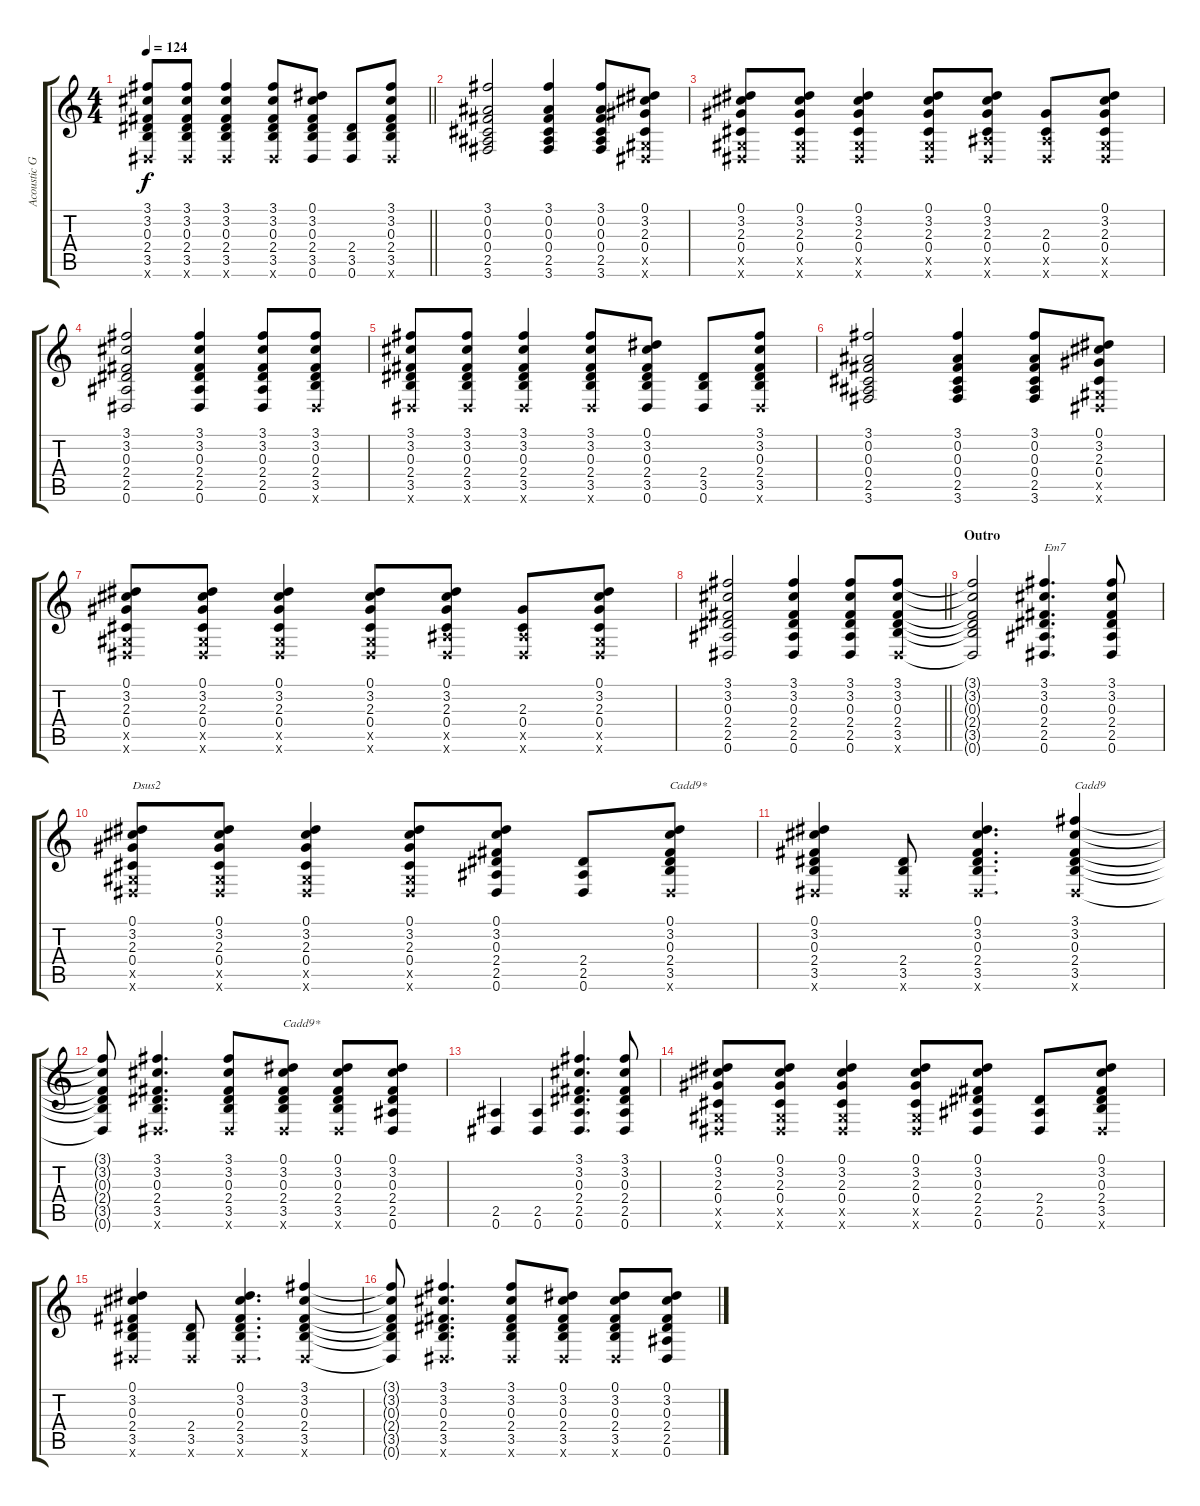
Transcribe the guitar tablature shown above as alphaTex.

\track ("Acoustic Guitar" "Acoustic G") {instrument acousticguitarsteel}
\staff {score tabs}
\tuning (Eb4 Bb3 Gb3 Db3 Ab2 Eb2) {hide}
\ts (4 4)
\tempo 124
\clef g2
\barLineRight lightlight
\ks c
(3.1 3.2 0.3 2.4 3.5 0.6{x}).8{dy f} (3.1 3.2 0.3 2.4 3.5 0.6{x}).8 (3.1 3.2 0.3 2.4 3.5 0.6{x}).4 (3.1 3.2 0.3 2.4 3.5 0.6{x}).8 (0.1 3.2 0.3 2.4 3.5 0.6).8 (2.4 3.5 0.6).8 (3.1 3.2 0.3 2.4 3.5 0.6{x}).8 |
(3.1 0.2 0.3 0.4 2.5 3.6).2 (3.1 0.2 0.3 0.4 2.5 3.6).4 (3.1 0.2 0.3 0.4 2.5 3.6).8 (0.1 3.2 2.3 0.4 0.5{x} 0.6{x}).8 |
(0.1 3.2 2.3 0.4 0.5{x} 0.6{x}).8 (0.1 3.2 2.3 0.4 0.5{x} 0.6{x}).8 (0.1 3.2 2.3 0.4 0.5{x} 0.6{x}).4 (0.1 3.2 2.3 0.4 0.5{x} 0.6{x}).8 (0.1 3.2 2.3 0.4 2.5{x} 0.6{x}).8 (2.3 0.4 2.5{x} 0.6{x}).8 (0.1 3.2 2.3 0.4 0.5{x} 0.6{x}).8 |
(3.1 3.2 0.3 2.4 2.5 0.6).2 (3.1 3.2 0.3 2.4 2.5 0.6).4 (3.1 3.2 0.3 2.4 2.5 0.6).8 (3.1 3.2 0.3 2.4 3.5 0.6{x}).8 |
(3.1 3.2 0.3 2.4 3.5 0.6{x}).8 (3.1 3.2 0.3 2.4 3.5 0.6{x}).8 (3.1 3.2 0.3 2.4 3.5 0.6{x}).4 (3.1 3.2 0.3 2.4 3.5 0.6{x}).8 (0.1 3.2 0.3 2.4 3.5 0.6).8 (2.4 3.5 0.6).8 (3.1 3.2 0.3 2.4 3.5 0.6{x}).8 |
(3.1 0.2 0.3 0.4 2.5 3.6).2 (3.1 0.2 0.3 0.4 2.5 3.6).4 (3.1 0.2 0.3 0.4 2.5 3.6).8 (0.1 3.2 2.3 0.4 0.5{x} 0.6{x}).8 |
(0.1 3.2 2.3 0.4 0.5{x} 0.6{x}).8 (0.1 3.2 2.3 0.4 0.5{x} 0.6{x}).8 (0.1 3.2 2.3 0.4 0.5{x} 0.6{x}).4 (0.1 3.2 2.3 0.4 0.5{x} 0.6{x}).8 (0.1 3.2 2.3 0.4 2.5{x} 0.6{x}).8 (2.3 0.4 2.5{x} 0.6{x}).8 (0.1 3.2 2.3 0.4 0.5{x} 0.6{x}).8 |
\barLineRight lightlight
(3.1 3.2 0.3 2.4 2.5 0.6).2 (3.1 3.2 0.3 2.4 2.5 0.6).4 (3.1 3.2 0.3 2.4 2.5 0.6).8 (3.1 3.2 0.3 2.4 3.5 0.6{x}).8 |
\section ("" "Outro")
(3.1{t} 3.2{t} 0.3{t} 2.4{t} 3.5{t} 0.6{t}).2 (3.1 3.2 0.3 2.4 2.5 0.6).4{d txt "Em7"} (3.1 3.2 0.3 2.4 2.5 0.6).8 |
(0.1 3.2 2.3 0.4 0.5{x} 0.6{x}).8{txt "Dsus2"} (0.1 3.2 2.3 0.4 0.5{x} 0.6{x}).8 (0.1 3.2 2.3 0.4 0.5{x} 0.6{x}).4 (0.1 3.2 2.3 0.4 0.5{x} 0.6{x}).8 (0.1 3.2 0.3 2.4 2.5 0.6).8 (2.4 2.5 0.6).8 (0.1 3.2 0.3 2.4 3.5 0.6{x}).8{txt "Cadd9*"} |
(0.1 3.2 0.3 2.4 3.5 0.6{x}).4 (2.4 3.5 0.6{x}).8 (0.1 3.2 0.3 2.4 3.5 0.6{x}).4{d} (3.1 3.2 0.3 2.4 3.5 0.6{x}).4{txt "Cadd9"} |
(3.1{t} 3.2{t} 0.3{t} 2.4{t} 3.5{t} 0.6{t}).8 (3.1 3.2 0.3 2.4 3.5 0.6{x}).4{d} (3.1 3.2 0.3 2.4 3.5 0.6{x}).8 (0.1 3.2 0.3 2.4 3.5 0.6{x}).8{txt "Cadd9*"} (0.1 3.2 0.3 2.4 3.5 0.6{x}).8 (0.1 3.2 0.3 2.4 2.5 0.6).8 |
(2.5 0.6).4 (2.5 0.6).4 (3.1 3.2 0.3 2.4 2.5 0.6).4{d} (3.1 3.2 0.3 2.4 2.5 0.6).8 |
(0.1 3.2 2.3 0.4 0.5{x} 0.6{x}).8 (0.1 3.2 2.3 0.4 0.5{x} 0.6{x}).8 (0.1 3.2 2.3 0.4 0.5{x} 0.6{x}).4 (0.1 3.2 2.3 0.4 0.5{x} 0.6{x}).8 (0.1 3.2 0.3 2.4 2.5 0.6).8 (2.4 2.5 0.6).8 (0.1 3.2 0.3 2.4 3.5 0.6{x}).8 |
(0.1 3.2 0.3 2.4 3.5 0.6{x}).4 (2.4 3.5 0.6{x}).8 (0.1 3.2 0.3 2.4 3.5 0.6{x}).4{d} (3.1 3.2 0.3 2.4 3.5 0.6{x}).4 |
(3.1{t} 3.2{t} 0.3{t} 2.4{t} 3.5{t} 0.6{t}).8 (3.1 3.2 0.3 2.4 3.5 0.6{x}).4{d} (3.1 3.2 0.3 2.4 3.5 0.6{x}).8 (0.1 3.2 0.3 2.4 3.5 0.6{x}).8 (0.1 3.2 0.3 2.4 3.5 0.6{x}).8 (0.1 3.2 0.3 2.4 2.5 0.6).8
